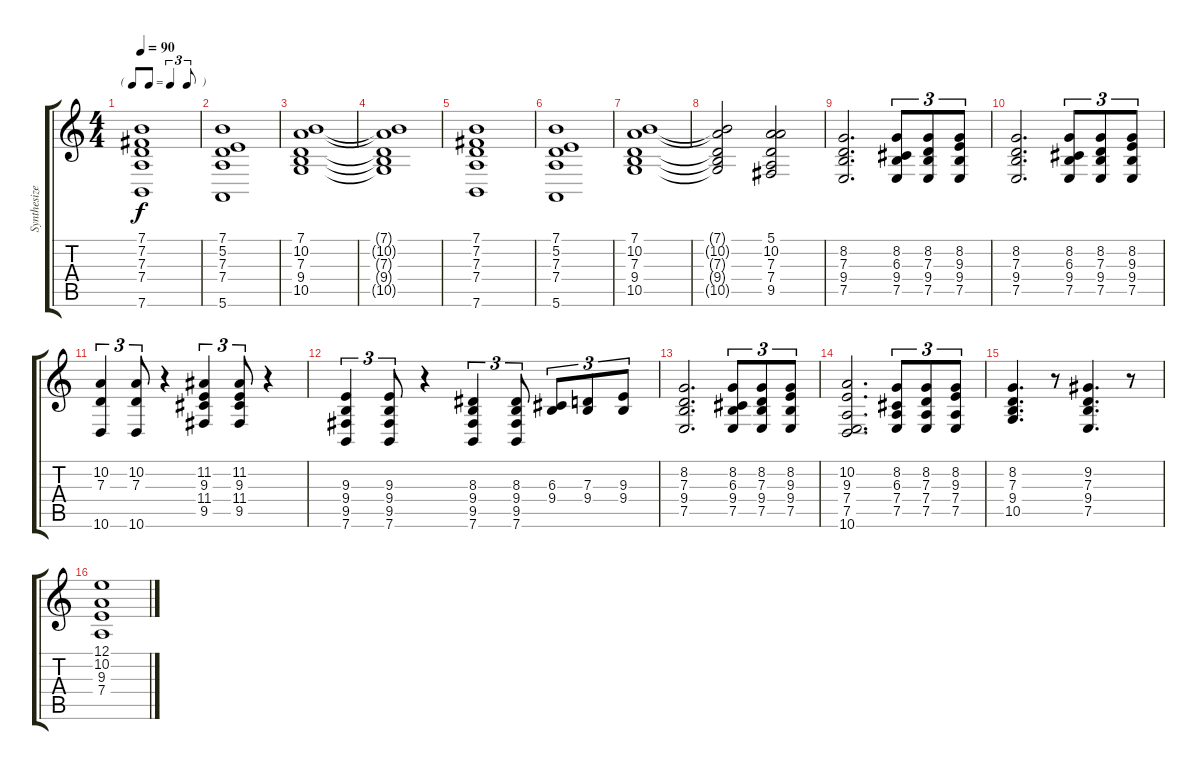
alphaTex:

\track ("Synthesizer" "Synthesize") {instrument lead3calliope}
\staff {score tabs}
\tuning (E4 B3 G3 D3 A2 E2) {hide}
\ts (4 4)
\tf triplet8th
\tempo 90
\clef g2
\ks c
(7.1 7.2 7.3 7.4 7.6).1{dy f} |
(7.1 5.2 7.3 7.4 5.6).1 |
(7.1 10.2 7.3 9.4 10.5).1 |
(7.1{t} 10.2{t} 7.3{t} 9.4{t} 10.5{t}).1 |
(7.1 7.2 7.3 7.4 7.6).1 |
(7.1 5.2 7.3 7.4 5.6).1 |
(7.1 10.2 7.3 9.4 10.5).1 |
(7.1{t} 10.2{t} 7.3{t} 9.4{t} 10.5{t}).2 (5.1 10.2 7.3 7.4 9.5).2 |
(8.2 7.3 9.4 7.5).2{d} (8.2 6.3 9.4 7.5).8{tu (3 2)} (8.2 7.3 9.4 7.5).8{tu (3 2)} (8.2 9.3 9.4 7.5).8{tu (3 2)} |
(8.2 7.3 9.4 7.5).2{d} (8.2 6.3 9.4 7.5).8{tu (3 2)} (8.2 7.3 9.4 7.5).8{tu (3 2)} (8.2 9.3 9.4 7.5).8{tu (3 2)} |
(10.2 7.3 10.6).4{tu (3 2)} (10.2 7.3 10.6).8{tu (3 2)} r.4 (11.2 9.3 11.4 9.5).4{tu (3 2)} (11.2 9.3 11.4 9.5).8{tu (3 2)} r.4 |
(9.3 9.4 9.5 7.6).4{tu (3 2)} (9.3 9.4 9.5 7.6).8{tu (3 2)} r.4 (8.3 9.4 9.5 7.6).4{tu (3 2)} (8.3 9.4 9.5 7.6).8{tu (3 2)} (6.3 9.4).8{tu (3 2)} (7.3 9.4).8{tu (3 2)} (9.3 9.4).8{tu (3 2)} |
(8.2 7.3 9.4 7.5).2{d} (8.2 6.3 9.4 7.5).8{tu (3 2)} (8.2 7.3 9.4 7.5).8{tu (3 2)} (8.2 9.3 9.4 7.5).8{tu (3 2)} |
(10.2 9.3 7.4 7.5 10.6).2{d} (8.2 6.3 7.4 7.5).8{tu (3 2)} (8.2 7.3 7.4 7.5).8{tu (3 2)} (8.2 9.3 7.4 7.5).8{tu (3 2)} |
(8.2 7.3 9.4 10.5).4{d} r.8 (9.2 7.3 9.4 7.5).4{d} r.8 |
(12.1 10.2 9.3 7.4).1
